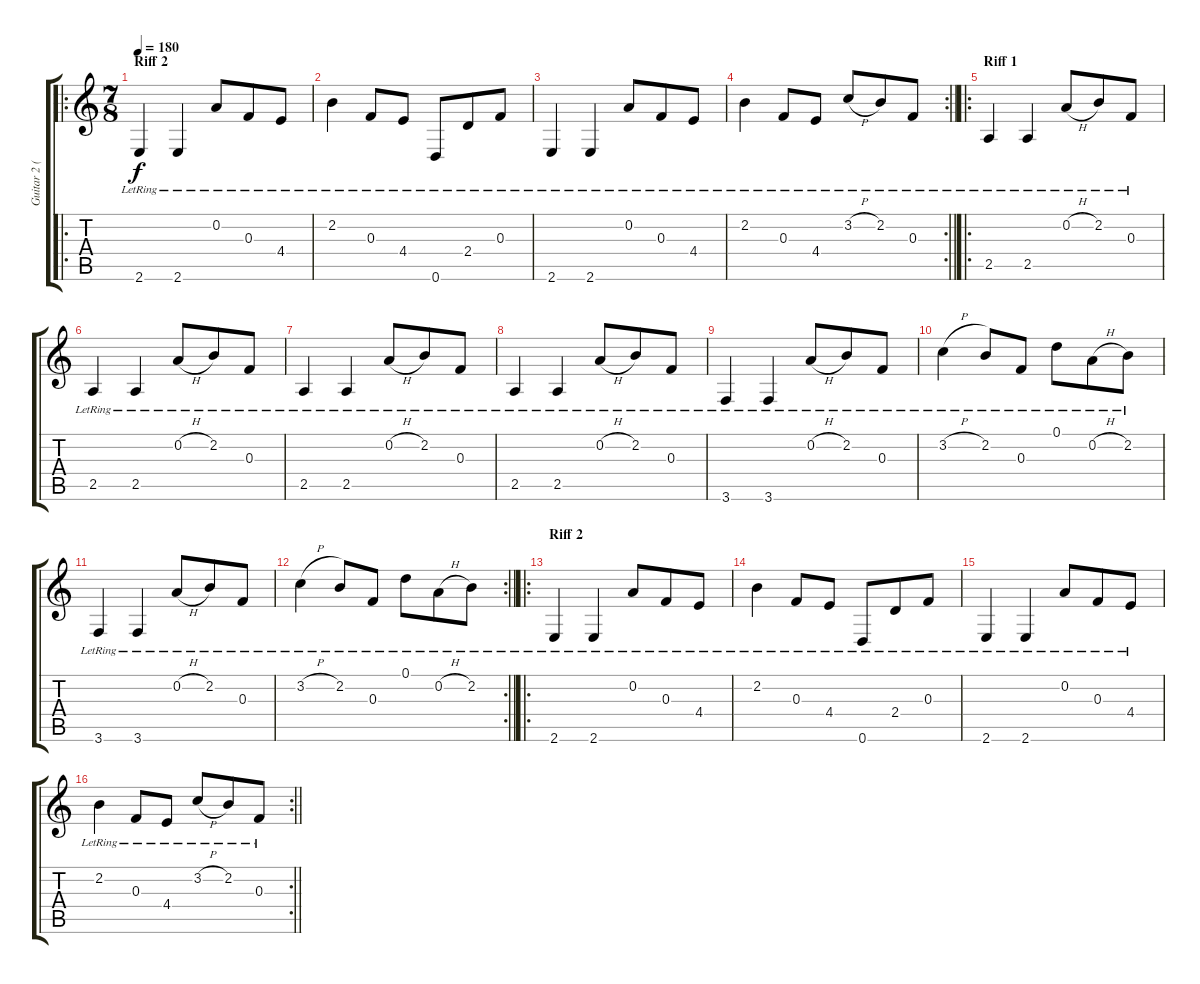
\track ("Guitar 2 (Right)" "Guitar 2 (") {instrument acousticguitarsteel}
\staff {score tabs}
\tuning (D4 A3 F3 C3 G2 D2) {hide}
\ro
\ts (7 8)
\section ("" "Riff 2")
\tempo 180
\clef g2
\ks c
2.6{lr}.4{dy f} 2.6{lr}.4 0.2{lr}.8 0.3{lr}.8 4.4{lr}.8 |
2.2{lr}.4 0.3{lr}.8 4.4{lr}.8 0.6{lr}.8 2.4{lr}.8 0.3{lr}.8 |
2.6{lr}.4 2.6{lr}.4 0.2{lr}.8 0.3{lr}.8 4.4{lr}.8 |
\rc 2
\barLineRight lightlight
2.2{lr}.4 0.3{lr}.8 4.4{lr}.8 3.2{h lr}.8 2.2{lr}.8 0.3{lr}.8 |
\ro
\section ("" "Riff 1")
2.5{lr}.4 2.5{lr}.4 0.2{h lr}.8 2.2{lr}.8 0.3{lr}.8 |
2.5{lr}.4 2.5{lr}.4 0.2{h lr}.8 2.2{lr}.8 0.3{lr}.8 |
2.5{lr}.4 2.5{lr}.4 0.2{h lr}.8 2.2{lr}.8 0.3{lr}.8 |
2.5{lr}.4 2.5{lr}.4 0.2{h lr}.8 2.2{lr}.8 0.3{lr}.8 |
3.6{lr}.4 3.6{lr}.4 0.2{h lr}.8 2.2{lr}.8 0.3{lr}.8 |
3.2{h lr}.4 2.2{lr}.8 0.3{lr}.8 0.1{lr}.8 0.2{h lr}.8 2.2{lr}.8 |
3.6{lr}.4 3.6{lr}.4 0.2{h lr}.8 2.2{lr}.8 0.3{lr}.8 |
\rc 2
\barLineRight lightlight
3.2{h lr}.4 2.2{lr}.8 0.3{lr}.8 0.1{lr}.8 0.2{h lr}.8 2.2{lr}.8 |
\ro
\section ("" "Riff 2")
2.6{lr}.4 2.6{lr}.4 0.2{lr}.8 0.3{lr}.8 4.4{lr}.8 |
2.2{lr}.4 0.3{lr}.8 4.4{lr}.8 0.6{lr}.8 2.4{lr}.8 0.3{lr}.8 |
2.6{lr}.4 2.6{lr}.4 0.2{lr}.8 0.3{lr}.8 4.4{lr}.8 |
\rc 2
\barLineRight lightlight
2.2{lr}.4 0.3{lr}.8 4.4{lr}.8 3.2{h lr}.8 2.2{lr}.8 0.3{lr}.8
